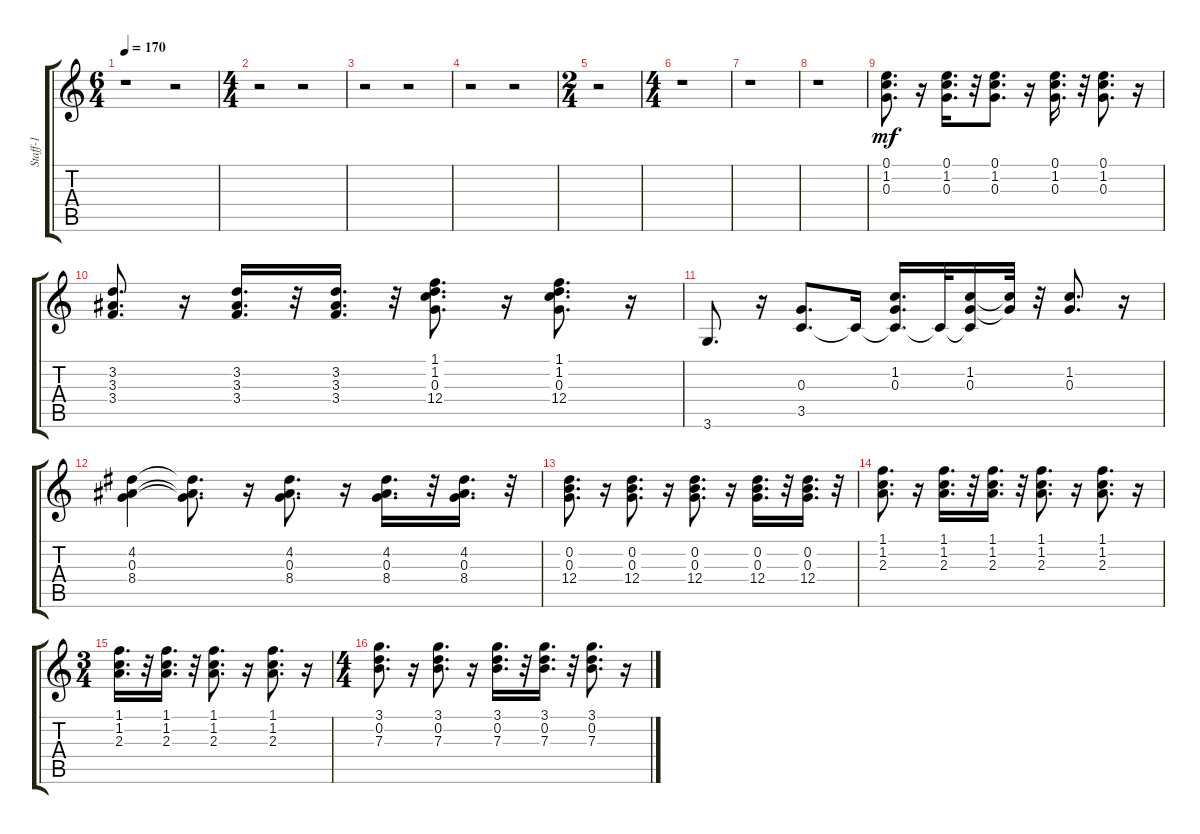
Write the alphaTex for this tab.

\track ("Staff-1" "Staff-1") {instrument acousticguitarsteel}
\staff {score tabs}
\tuning (E4 B3 G3 D3 A2 E2) {hide}
\ts (6 4)
\tempo 170
\clef g2
\ks c
r.1{dy mf} r.2 |
\ts (4 4)
r.2 r.2 |
r.2 r.2 |
r.2 r.2 |
\ts (2 4)
r.2 |
\ts (4 4)
r.1 |
r.1 |
r.1 |
(0.1 1.2 0.3).8{d} r.16 (0.1 1.2 0.3).16{d} r.32 (0.1 1.2 0.3).8{d} r.16 (0.1 1.2 0.3).16{d} r.32 (0.1 1.2 0.3).8{d} r.16 |
(3.2 3.3 3.4).8{d} r.16 (3.2 3.3 3.4).16{d} r.32 (3.2 3.3 3.4).16{d} r.32 (1.1 1.2 0.3 12.4).8{d} r.16 (1.1 1.2 0.3 12.4).8{d} r.16 |
3.6.8{d} r.16 (0.3 3.5).8{d} 3.5{t}.16 (1.2 0.3 3.5{t}).16{d} 3.5{t}.32 (1.2 0.3 3.5{t}).16 (1.2{t} 0.3{t}).32 r.32 (1.2 0.3).8{d} r.16 |
(4.2 0.3 8.4).4 (4.2{t} 0.3{t} 8.4{t}).8{d} r.16 (4.2 0.3 8.4).8{d} r.16 (4.2 0.3 8.4).16{d} r.32 (4.2 0.3 8.4).16{d} r.32 |
(0.2 0.3 12.4).8{d} r.16 (0.2 0.3 12.4).8{d} r.16 (0.2 0.3 12.4).8{d} r.16 (0.2 0.3 12.4).16{d} r.32 (0.2 0.3 12.4).16{d} r.32 |
(1.1 1.2 2.3).8{d} r.16 (1.1 1.2 2.3).16{d} r.32 (1.1 1.2 2.3).16{d} r.32 (1.1 1.2 2.3).8{d} r.16 (1.1 1.2 2.3).8{d} r.16 |
\ts (3 4)
(1.1 1.2 2.3).16{d} r.32 (1.1 1.2 2.3).16{d} r.32 (1.1 1.2 2.3).8{d} r.16 (1.1 1.2 2.3).8{d} r.16 |
\ts (4 4)
(3.1 0.2 7.3).8{d} r.16 (3.1 0.2 7.3).8{d} r.16 (3.1 0.2 7.3).16{d} r.32 (3.1 0.2 7.3).16{d} r.32 (3.1 0.2 7.3).8{d} r.16
